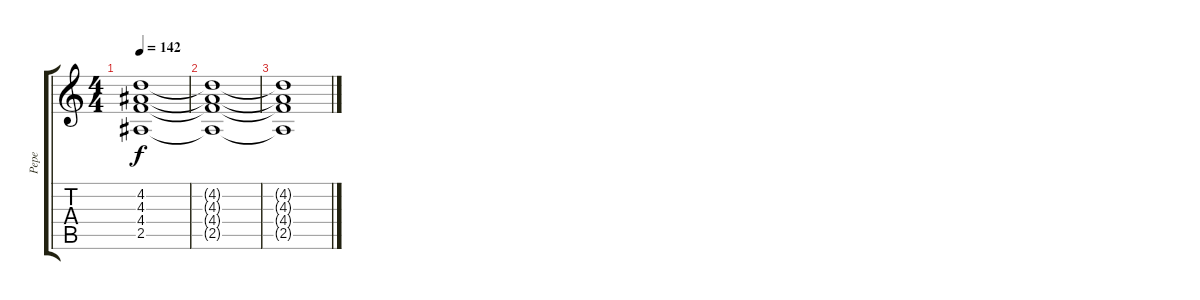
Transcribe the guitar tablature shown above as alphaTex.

\track ("Pepe" "Pepe") {instrument distortionguitar}
\staff {score tabs}
\tuning (Eb4 Bb3 Gb3 Db3 Ab2 Eb2) {hide}
\ts (4 4)
\tempo 142
\clef g2
\ks c
(4.2 4.3 4.4 2.5).1{dy f volume 0} |
(4.2{t} 4.3{t} 4.4{t} 2.5{t}).1 |
(4.2{t} 4.3{t} 4.4{t} 2.5{t}).1
